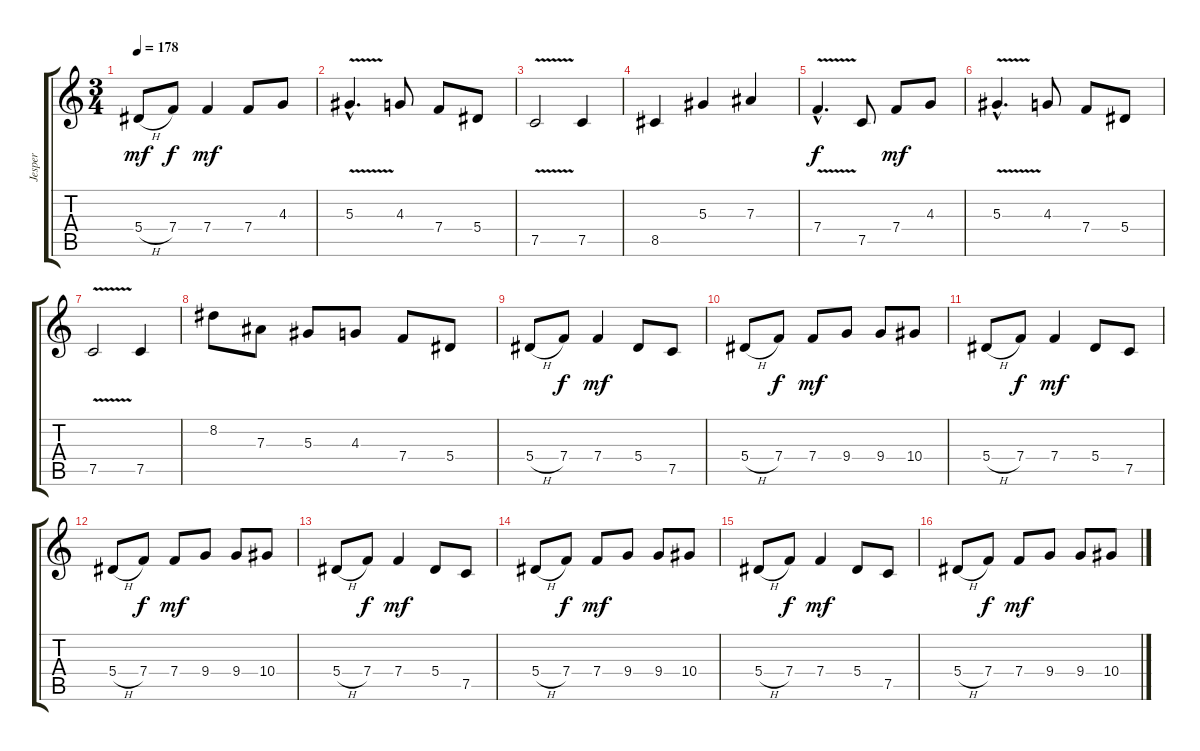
\track ("Jesper" "Jesper") {instrument distortionguitar}
\staff {score tabs}
\tuning (C4 G3 Eb3 Bb2 F2 C2) {hide}
\ts (3 4)
\tempo 178
\clef g2
\ks c
5.4{h}.8{dy mf} 7.4.8{dy f} 7.4.4{dy mf} 7.4.8 4.3.8 |
5.3{v hac}.4{d} 4.3.8 7.4.8 5.4.8 |
7.5{v}.2 7.5.4 |
8.5.4 5.3.4 7.3.4 |
7.4{v hac}.4{d dy f} 7.5.8 7.4.8{dy mf} 4.3.8 |
5.3{v hac}.4{d} 4.3.8 7.4.8 5.4.8 |
7.5{v}.2 7.5.4 |
8.2.8 7.3.8 5.3.8 4.3.8 7.4.8 5.4.8 |
5.4{h}.8{volume 16 balance 12} 7.4.8{dy f} 7.4.4{dy mf} 5.4.8 7.5.8 |
5.4{h}.8 7.4.8{dy f} 7.4.8{dy mf} 9.4.8 9.4.8 10.4.8 |
5.4{h}.8 7.4.8{dy f} 7.4.4{dy mf} 5.4.8 7.5.8 |
5.4{h}.8 7.4.8{dy f} 7.4.8{dy mf} 9.4.8 9.4.8 10.4.8 |
5.4{h}.8 7.4.8{dy f} 7.4.4{dy mf} 5.4.8 7.5.8 |
5.4{h}.8 7.4.8{dy f} 7.4.8{dy mf} 9.4.8 9.4.8 10.4.8 |
5.4{h}.8 7.4.8{dy f} 7.4.4{dy mf} 5.4.8 7.5.8 |
5.4{h}.8 7.4.8{dy f} 7.4.8{dy mf} 9.4.8 9.4.8 10.4.8
